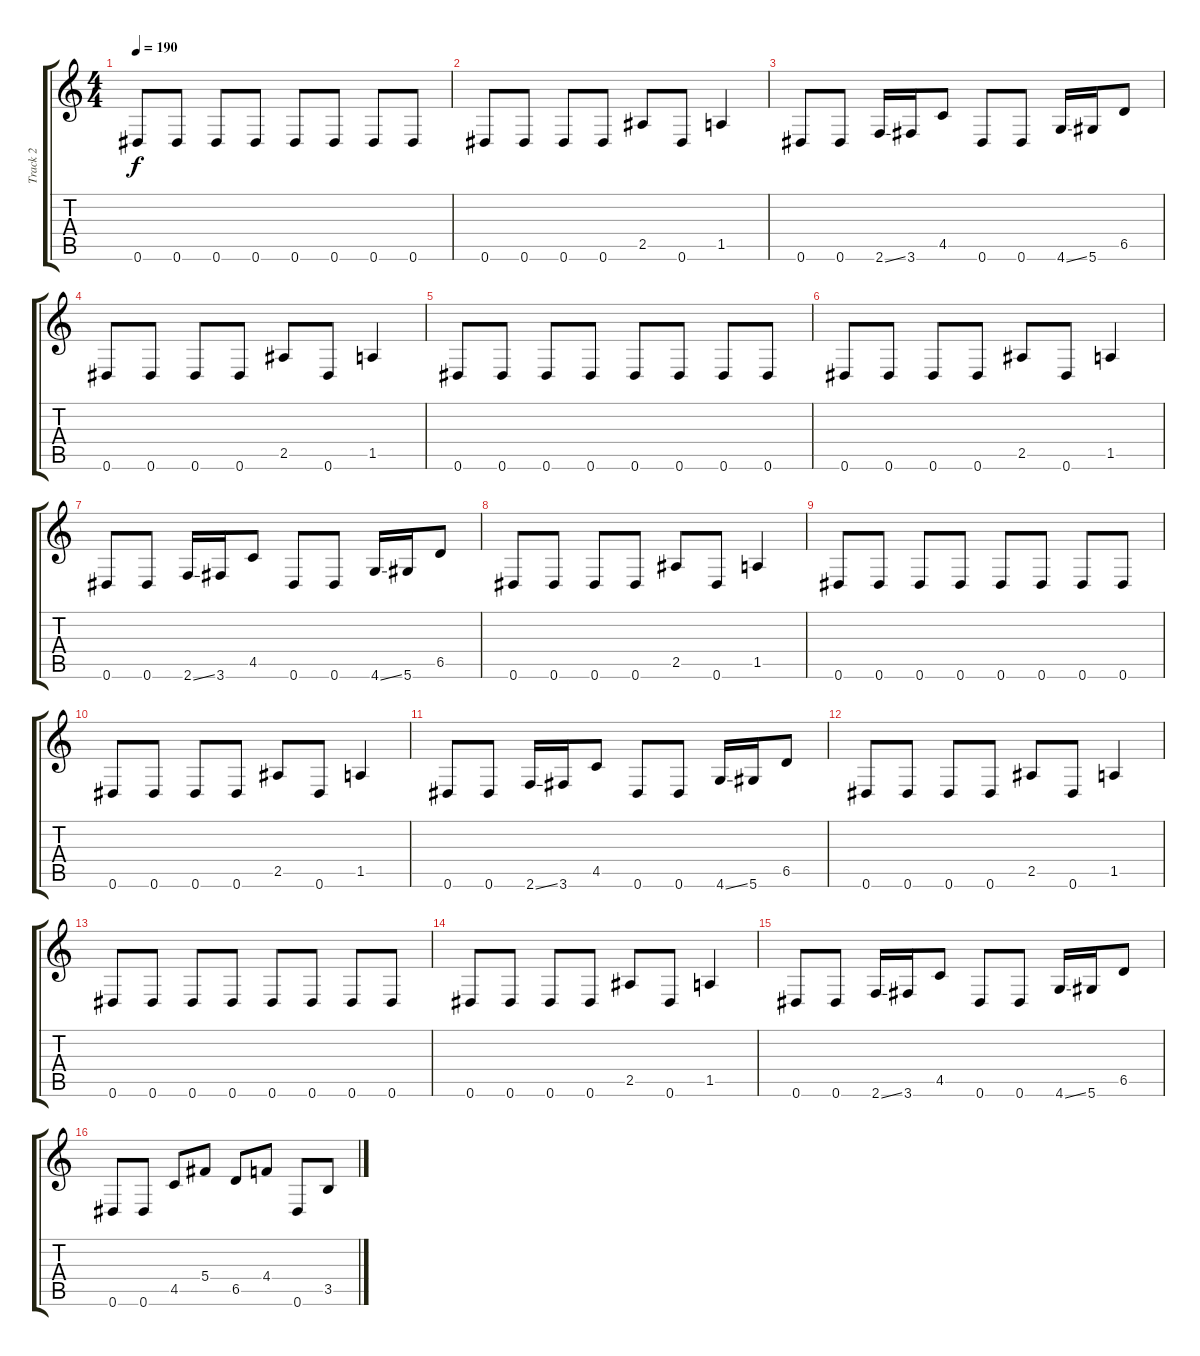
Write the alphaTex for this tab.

\track ("Track 2" "Track 2") {instrument distortionguitar}
\staff {score tabs}
\tuning (Eb4 Bb3 Gb3 Db3 Ab2 Eb2) {hide}
\ts (4 4)
\tempo 190
\clef g2
\ks c
0.6.8{dy f} 0.6.8 0.6.8 0.6.8 0.6.8 0.6.8 0.6.8 0.6.8 |
0.6.8 0.6.8 0.6.8 0.6.8 2.5.8 0.6.8 1.5.4 |
0.6.8 0.6.8 2.6{ss}.16 3.6.16 4.5.8 0.6.8 0.6.8 4.6{ss}.16 5.6.16 6.5.8 |
0.6.8 0.6.8 0.6.8 0.6.8 2.5.8 0.6.8 1.5.4 |
0.6.8 0.6.8 0.6.8 0.6.8 0.6.8 0.6.8 0.6.8 0.6.8 |
0.6.8 0.6.8 0.6.8 0.6.8 2.5.8 0.6.8 1.5.4 |
0.6.8 0.6.8 2.6{ss}.16 3.6.16 4.5.8 0.6.8 0.6.8 4.6{ss}.16 5.6.16 6.5.8 |
0.6.8 0.6.8 0.6.8 0.6.8 2.5.8 0.6.8 1.5.4 |
0.6.8 0.6.8 0.6.8 0.6.8 0.6.8 0.6.8 0.6.8 0.6.8 |
0.6.8 0.6.8 0.6.8 0.6.8 2.5.8 0.6.8 1.5.4 |
0.6.8 0.6.8 2.6{ss}.16 3.6.16 4.5.8 0.6.8 0.6.8 4.6{ss}.16 5.6.16 6.5.8 |
0.6.8 0.6.8 0.6.8 0.6.8 2.5.8 0.6.8 1.5.4 |
0.6.8 0.6.8 0.6.8 0.6.8 0.6.8 0.6.8 0.6.8 0.6.8 |
0.6.8 0.6.8 0.6.8 0.6.8 2.5.8 0.6.8 1.5.4 |
0.6.8 0.6.8 2.6{ss}.16 3.6.16 4.5.8 0.6.8 0.6.8 4.6{ss}.16 5.6.16 6.5.8 |
0.6.8 0.6.8 4.5.8 5.4.8 6.5.8 4.4.8 0.6.8 3.5.8
